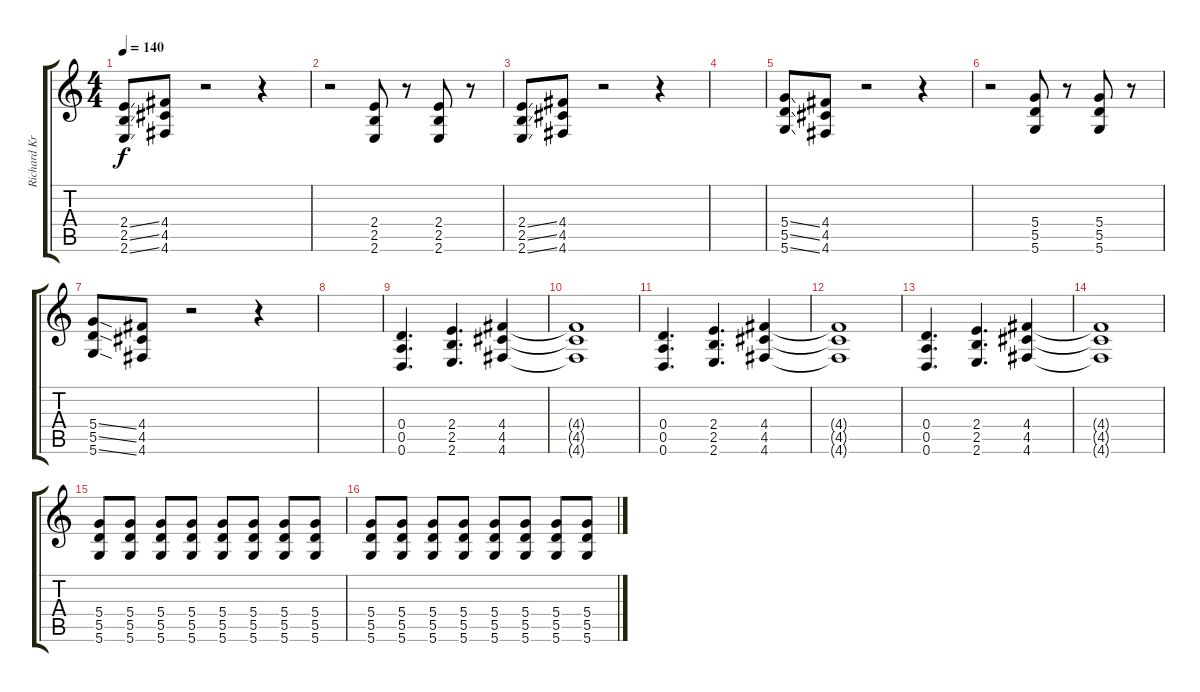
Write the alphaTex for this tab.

\track ("Richard Kruspe" "Richard Kr") {instrument distortionguitar}
\staff {score tabs}
\tuning (E4 B3 G3 D3 A2 D2) {hide}
\ts (4 4)
\tempo 140
\clef g2
\ks c
(2.4{ss} 2.5{ss} 2.6{ss}).8{dy f} (4.4 4.5 4.6).8 r.2 r.4 |
r.2 (2.4 2.5 2.6).8 r.8 (2.4 2.5 2.6).8 r.8 |
(2.4{ss} 2.5{ss} 2.6{ss}).8 (4.4 4.5 4.6).8 r.2 r.4 |
|
(5.4{ss} 5.5{ss} 5.6{ss}).8 (4.4 4.5 4.6).8 r.2 r.4 |
r.2 (5.4 5.5 5.6).8 r.8 (5.4 5.5 5.6).8 r.8 |
(5.4{ss} 5.5{ss} 5.6{ss}).8 (4.4 4.5 4.6).8 r.2 r.4 |
|
(0.4 0.5 0.6).4{d} (2.4 2.5 2.6).4{d} (4.4 4.5 4.6).4 |
(4.4{t} 4.5{t} 4.6{t}).1 |
(0.4 0.5 0.6).4{d} (2.4 2.5 2.6).4{d} (4.4 4.5 4.6).4 |
(4.4{t} 4.5{t} 4.6{t}).1 |
(0.4 0.5 0.6).4{d} (2.4 2.5 2.6).4{d} (4.4 4.5 4.6).4 |
(4.4{t} 4.5{t} 4.6{t}).1 |
(5.4 5.5 5.6).8 (5.4 5.5 5.6).8 (5.4 5.5 5.6).8 (5.4 5.5 5.6).8 (5.4 5.5 5.6).8 (5.4 5.5 5.6).8 (5.4 5.5 5.6).8 (5.4 5.5 5.6).8 |
(5.4 5.5 5.6).8 (5.4 5.5 5.6).8 (5.4 5.5 5.6).8 (5.4 5.5 5.6).8 (5.4 5.5 5.6).8 (5.4 5.5 5.6).8 (5.4 5.5 5.6).8 (5.4 5.5 5.6).8
